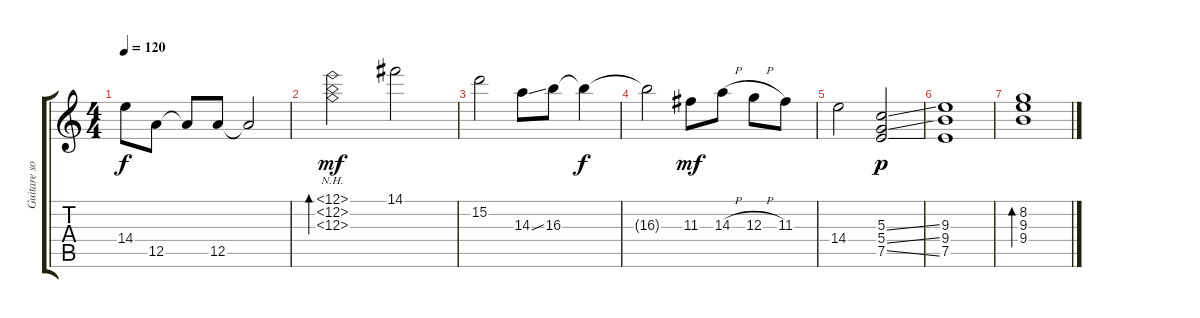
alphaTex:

\track ("Guitare solo" "Guitare so") {instrument distortionguitar}
\staff {score tabs}
\tuning (E4 B3 G3 D3 A2 E2) {hide}
\ts (4 4)
\tempo 120
\clef g2
\ks c
14.4.8{dy f} 12.5.8 12.5{t}.8 12.5.8 12.5{t}.2 |
(12.1{nh} 12.2{nh} 12.3{nh}).2{bd 480 dy mf} 14.1.2 |
15.2.2 14.3{ss}.8 16.3.8 16.3{t}.4{dy f} |
16.3{t}.2 11.3.8{dy mf} 14.3{h}.8 12.3{h}.8 11.3.8 |
14.4.2 (5.3{ss} 5.4{ss} 7.5{ss}).2{dy p} |
(9.3 9.4 7.5).1 |
(8.2 9.3 9.4).1{bd 480}
